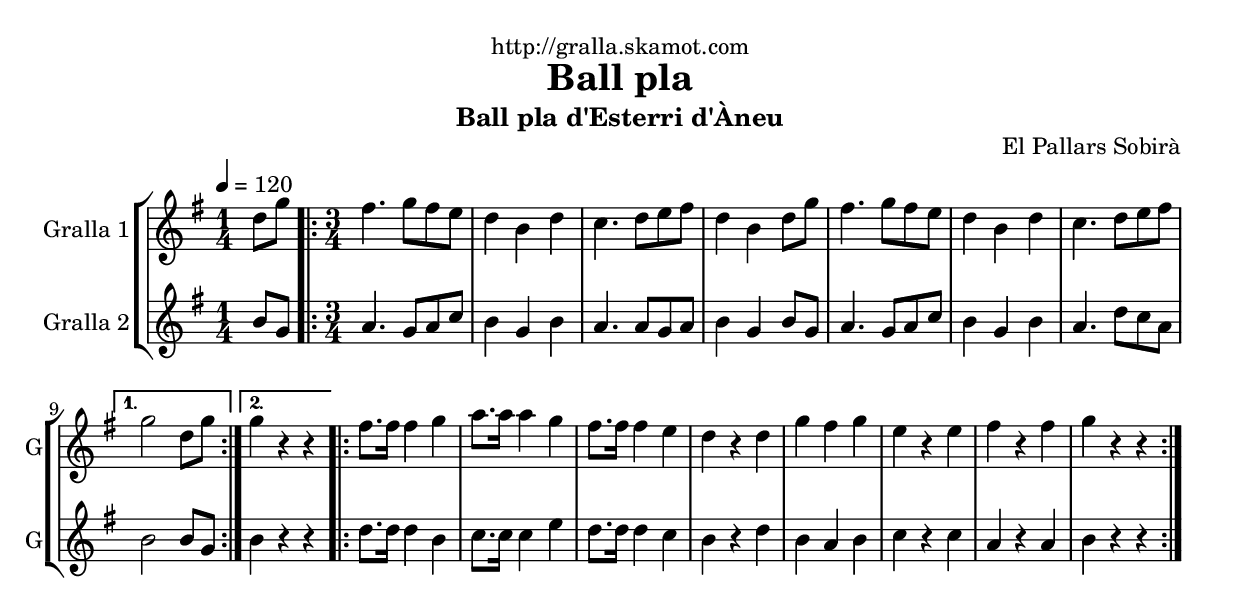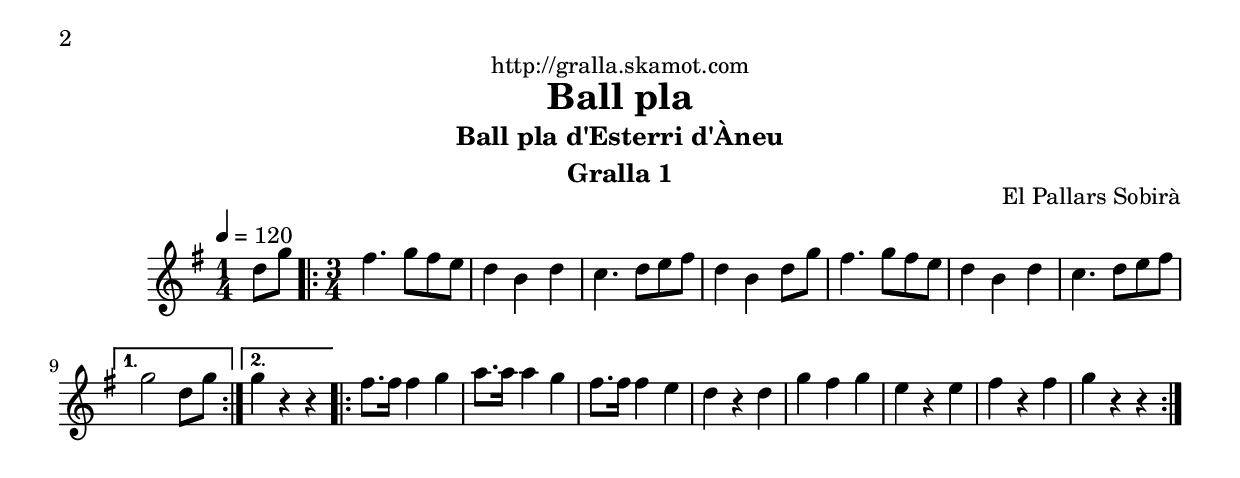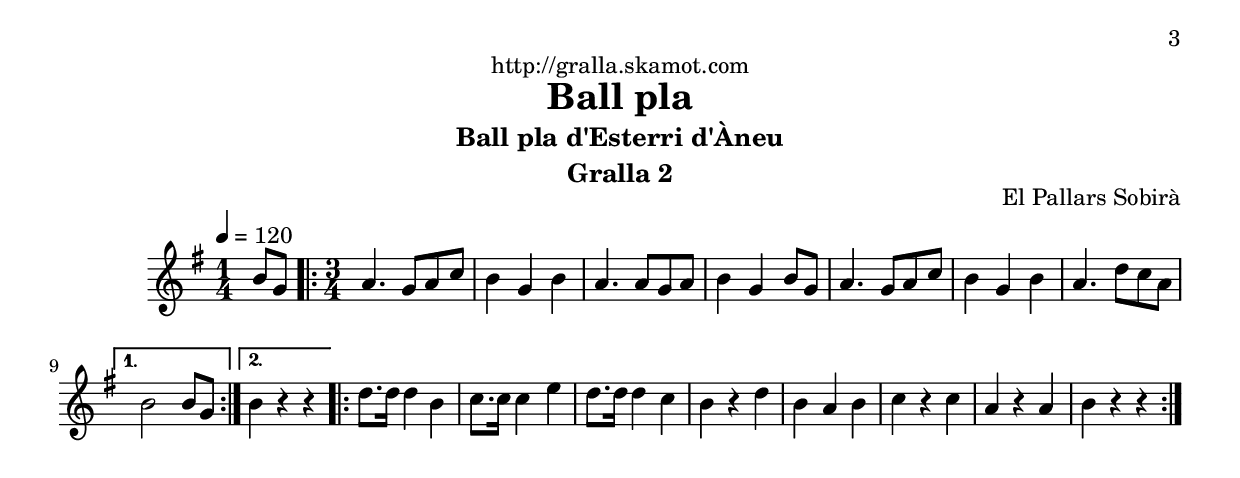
\version "2.16.2"

\header {
  dedication="http://gralla.skamot.com"
  title="Ball pla"
  subtitle="Ball pla d'Esterri d'Àneu"
  subsubtitle=""
  poet=""
  meter=""
  piece=""
  composer=""
  arranger=""
  opus="El Pallars Sobirà"
  instrument=""
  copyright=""
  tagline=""
}

liniaroAa =
\relative d''
{
  \tempo 4=120
  \clef treble
  \key g \major
  \time 1/4
  d8 g  |
  \time 3/4   \repeat volta 2 { fis4. g8 fis e  |
  d4 b d  |
  c4. d8 e fis  |
  %05
  d4 b d8 g  |
  fis4. g8 fis e  |
  d4 b d  |
  c4. d8 e fis }
  \alternative { { g2 d8 g }
  %10
  { g4 r r } }
  \repeat volta 2 { fis8. fis16 fis4 g  |
  a8. a16 a4 g  |
  fis8. fis16 fis4 e  |
  d4 r d  |
  %15
  g4 fis g  |
  e4 r e  |
  fis4 r fis  |
  g4 r r  | }
}

liniaroAb =
\relative b'
{
  \tempo 4=120
  \clef treble
  \key g \major
  \time 1/4
  b8 g  |
  \time 3/4   \repeat volta 2 { a4. g8 a c  |
  b4 g b  |
  a4. a8 g a  |
  %05
  b4 g b8 g  |
  a4. g8 a c  |
  b4 g b  |
  a4. d8 c a }
  \alternative { { b2 b8 g }
  %10
  { b4 r r } }
  \repeat volta 2 { d8. d16 d4 b  |
  c8. c16 c4 e  |
  d8. d16 d4 c  |
  b4 r d  |
  %15
  b4 a b  |
  c4 r c  |
  a4 r a  |
  b4 r r  | }
}

\bookpart {
  \score {
    \new StaffGroup {
      \override Score.RehearsalMark #'self-alignment-X = #LEFT
      <<
        \new Staff \with {instrumentName = #"Gralla 1" shortInstrumentName = #"G"} \liniaroAa
        \new Staff \with {instrumentName = #"Gralla 2" shortInstrumentName = #"G"} \liniaroAb
      >>
    }
    \layout {}
  }
  \score { \unfoldRepeats
    \new StaffGroup {
      \override Score.RehearsalMark #'self-alignment-X = #LEFT
      <<
        \new Staff \with {instrumentName = #"Gralla 1" shortInstrumentName = #"G"} \liniaroAa
        \new Staff \with {instrumentName = #"Gralla 2" shortInstrumentName = #"G"} \liniaroAb
      >>
    }
    \midi {
      \set Staff.midiInstrument = "oboe"
      \set DrumStaff.midiInstrument = "drums"
    }
  }
}

\bookpart {
  \header {instrument="Gralla 1"}
  \score {
    \new StaffGroup {
      \override Score.RehearsalMark #'self-alignment-X = #LEFT
      <<
        \new Staff \liniaroAa
      >>
    }
    \layout {}
  }
  \score { \unfoldRepeats
    \new StaffGroup {
      \override Score.RehearsalMark #'self-alignment-X = #LEFT
      <<
        \new Staff \liniaroAa
      >>
    }
    \midi {
      \set Staff.midiInstrument = "oboe"
      \set DrumStaff.midiInstrument = "drums"
    }
  }
}

\bookpart {
  \header {instrument="Gralla 2"}
  \score {
    \new StaffGroup {
      \override Score.RehearsalMark #'self-alignment-X = #LEFT
      <<
        \new Staff \liniaroAb
      >>
    }
    \layout {}
  }
  \score { \unfoldRepeats
    \new StaffGroup {
      \override Score.RehearsalMark #'self-alignment-X = #LEFT
      <<
        \new Staff \liniaroAb
      >>
    }
    \midi {
      \set Staff.midiInstrument = "oboe"
      \set DrumStaff.midiInstrument = "drums"
    }
  }
}

